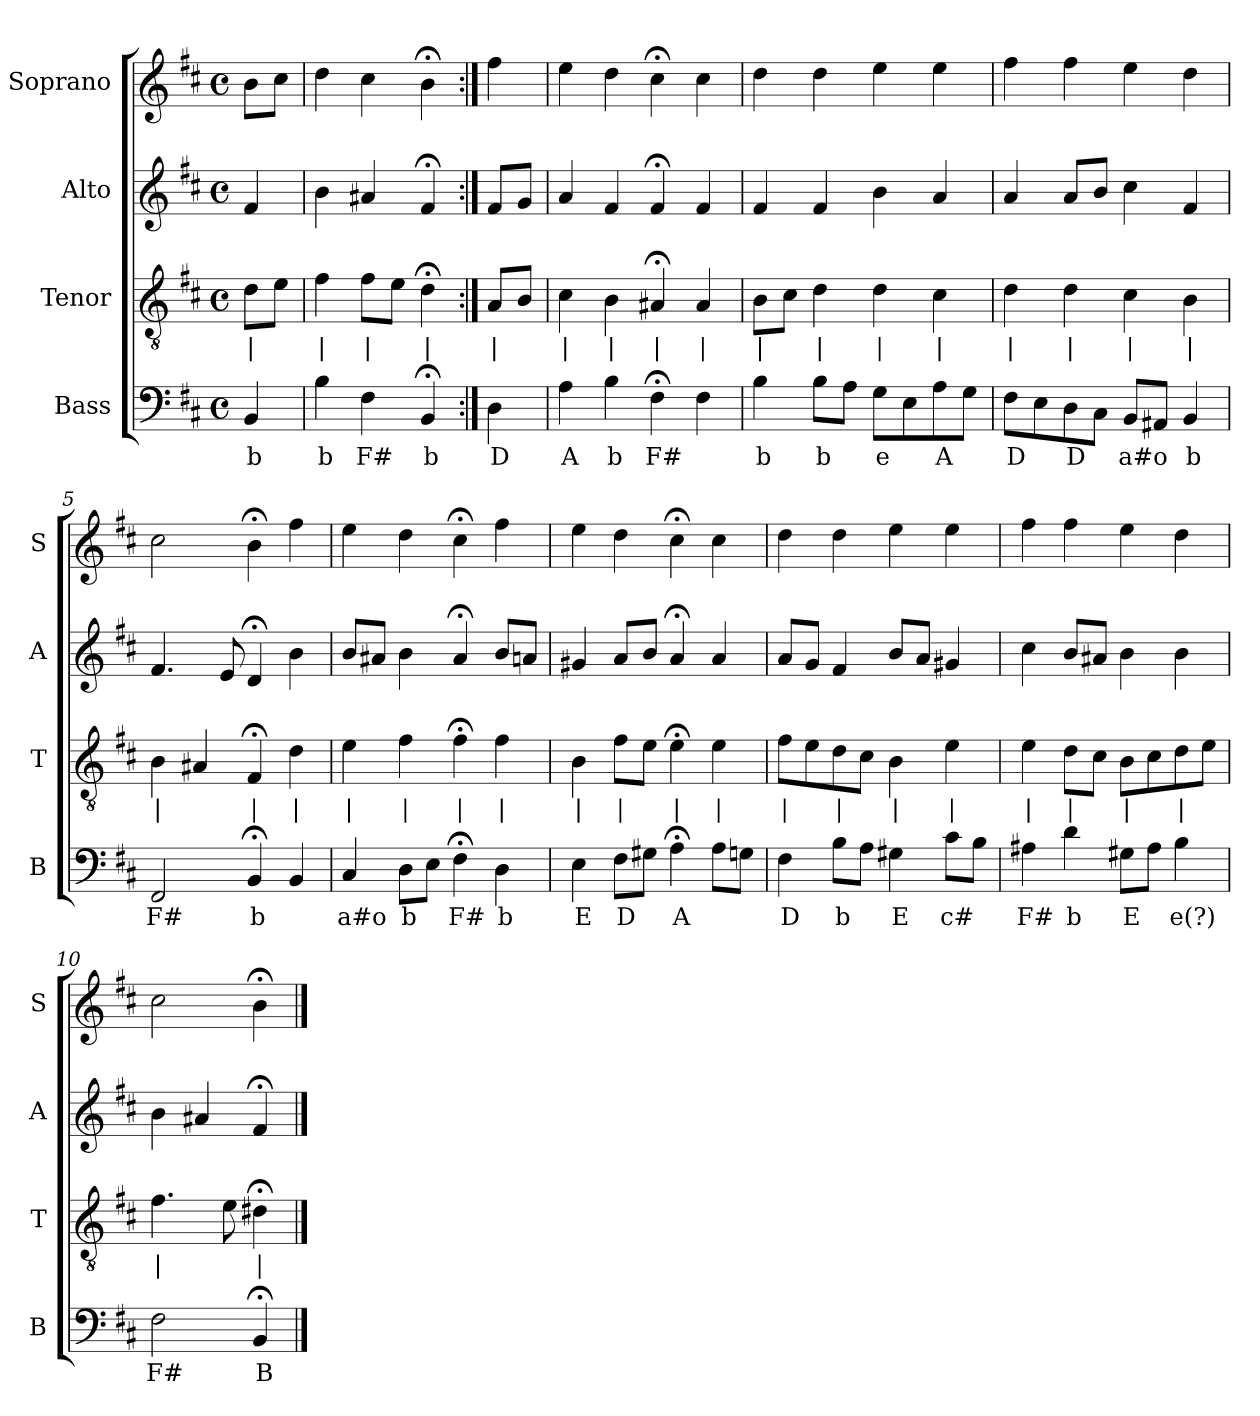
**kern	**text	**kern	**text	**kern	**kern
*part4	*part4	*part3	*part3	*part2	*part1
*staff4	*staff4	*staff3	*staff3	*staff2	*staff1
*I"Bass	*	*I"Tenor	*	*I"Alto	*I"Soprano
*I'B	*	*I'T	*	*I'A	*I'S
*clefF4	*	*clefGv2	*	*clefG2	*clefG2
*k[f#c#]	*	*k[f#c#]	*	*k[f#c#]	*k[f#c#]
*b:	*	*b:	*	*b:	*b:
*M4/4	*	*M4/4	*	*M4/4	*M4/4
*met(c)	*	*met(c)	*	*met(c)	*met(c)
*MM100	*	*MM100	*	*MM100	*MM100
=	=	=	=	=	=
4BB	b	8dL	|	4f#	8bL
.	.	8eJ	.	.	8cc#J
=1	=1	=1	=1	=1	=1
4B	b	4f#	|	4b	4dd
4F#	F#	8f#L	|	4a#X	4cc#
.	.	8eJ	.	.	.
4BB;<	b	4d;<	|	4f#;<	4b;<
=:|!	=:|!	=:|!	=:|!	=:|!	=:|!
4D	D	8AL	|	8f#L	4ff#
.	.	8BJ	.	8gJ	.
=2	=2	=2	=2	=2	=2
4A	A	4c#	|	4a	4ee
4B	b	4B	|	4f#	4dd
4F#;<	F#	4A#X;<	|	4f#;<	4cc#;<
4F#	.	4A#	|	4f#	4cc#
=3	=3	=3	=3	=3	=3
4B	b	8BL	|	4f#	4dd
.	.	8c#J	.	.	.
8BL	b	4d	|	4f#	4dd
8AJ	.	.	.	.	.
8GL	e	4d	|	4b	4ee
8E	.	.	.	.	.
8A	A	4c#	|	4a	4ee
8GJ	.	.	.	.	.
=4	=4	=4	=4	=4	=4
8F#L	D	4d	|	4a	4ff#
8E	.	.	.	.	.
8D	D	4d	|	8aL	4ff#
8C#J	.	.	.	8bJ	.
8BBL	a#o	4c#	|	4cc#	4ee
8AA#XJ	.	.	.	.	.
4BB	b	4B	|	4f#	4dd
=5	=5	=5	=5	=5	=5
2FF#	F#	4B	|	4.f#	2cc#
.	.	4A#X	.	.	.
.	.	.	.	8e	.
4BB;<	b	4F#;<	|	4d;<	4b;<
4BB	.	4d	|	4b	4ff#
=6	=6	=6	=6	=6	=6
4C#	a#o	4e	|	8bL	4ee
.	.	.	.	8a#XJ	.
8DL	b	4f#	|	4b	4dd
8EJ	.	.	.	.	.
4F#;<	F#	4f#;<	|	4a#;<	4cc#;<
4D	b	4f#	|	8bL	4ff#
.	.	.	.	8anJ	.
=7	=7	=7	=7	=7	=7
4E	E	4B	|	4g#X	4ee
8F#L	D	8f#L	|	8aL	4dd
8G#XJ	.	8eJ	.	8bJ	.
4A;<	A	4e;<	|	4a;<	4cc#;<
8AL	.	4e	|	4a	4cc#
8GnJ	.	.	.	.	.
=8	=8	=8	=8	=8	=8
4F#	D	8f#L	|	8aL	4dd
.	.	8e	.	8gJ	.
8BL	b	8d	|	4f#	4dd
8AJ	.	8c#J	.	.	.
4G#X	E	4B	|	8bL	4ee
.	.	.	.	8aJ	.
8c#L	c#	4e	|	4g#X	4ee
8BJ	.	.	.	.	.
=9	=9	=9	=9	=9	=9
4A#X	F#	4e	|	4cc#	4ff#
4d	b	8dL	|	8bL	4ff#
.	.	8c#J	.	8a#XJ	.
8G#XL	E	8BL	|	4b	4ee
8A#J	.	8c#	.	.	.
4B	e(?)	8d	|	4b	4dd
.	.	8eJ	.	.	.
=10	=10	=10	=10	=10	=10
2F#	F#	4.f#	|	4b	2cc#
.	.	.	.	4a#X	.
.	.	8e	.	.	.
4BB;<	B	4d#X;<	|	4f#;<	4b;<
==	==	==	==	==	==
*-	*-	*-	*-	*-	*-
